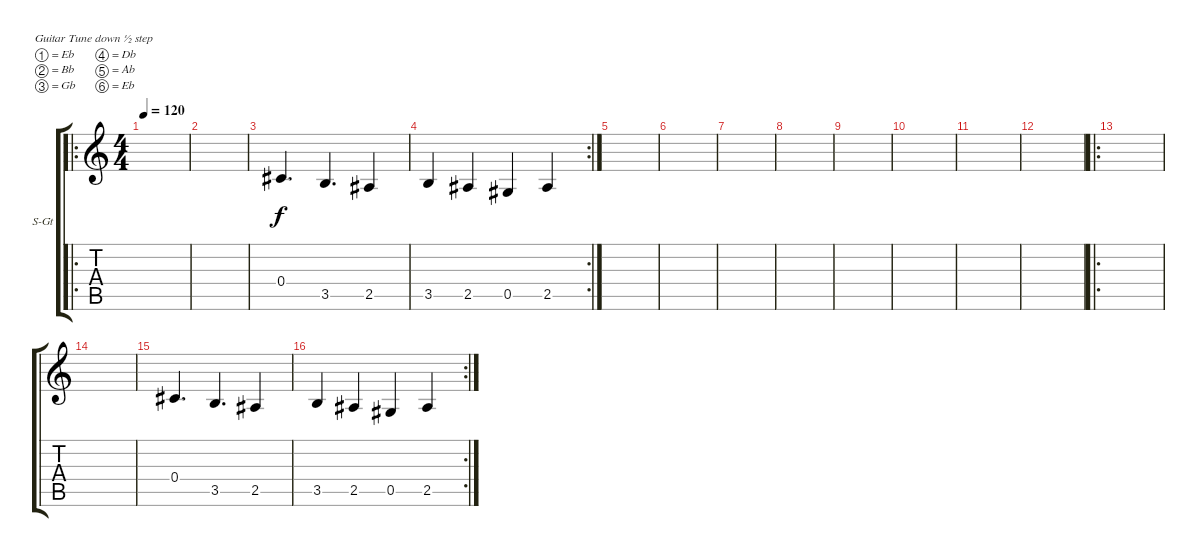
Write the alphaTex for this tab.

\defaultSystemsLayout 4
\bracketExtendMode groupsimilarinstruments
\firstSystemTrackNameOrientation horizontal
\otherSystemsTrackNameOrientation horizontal
\track ("Bass" "S-Gt") {instrument acousticguitarsteel}
\staff {score tabs}
\tuning (Eb4 Bb3 Gb3 Db3 Ab2 Eb2)
\ro
\ts (4 4)
\tempo 120
\clef g2
\scale
0.512
\ks c
|
\scale
0.244 |
\scale
0.244 0.4.4{d} 3.5.4{d} 2.5.4 |
\rc 2
\scale
0.354497 3.5.4 2.5.4 0.5.4 2.5.4 |
\scale
0.322751 |
\scale
0.322751 |
\scale
0.333333 |
\scale
0.333333 |
\scale
0.333333 |
\scale
0.333333 |
\scale
0.333333 |
\scale
0.333333 |
\ro
\scale
0.374359 |
\scale
0.312821 |
\scale
0.312821 0.4.4{d} 3.5.4{d} 2.5.4 |
\rc 2
\scale
0.354497 3.5.4 2.5.4 0.5.4 2.5.4
